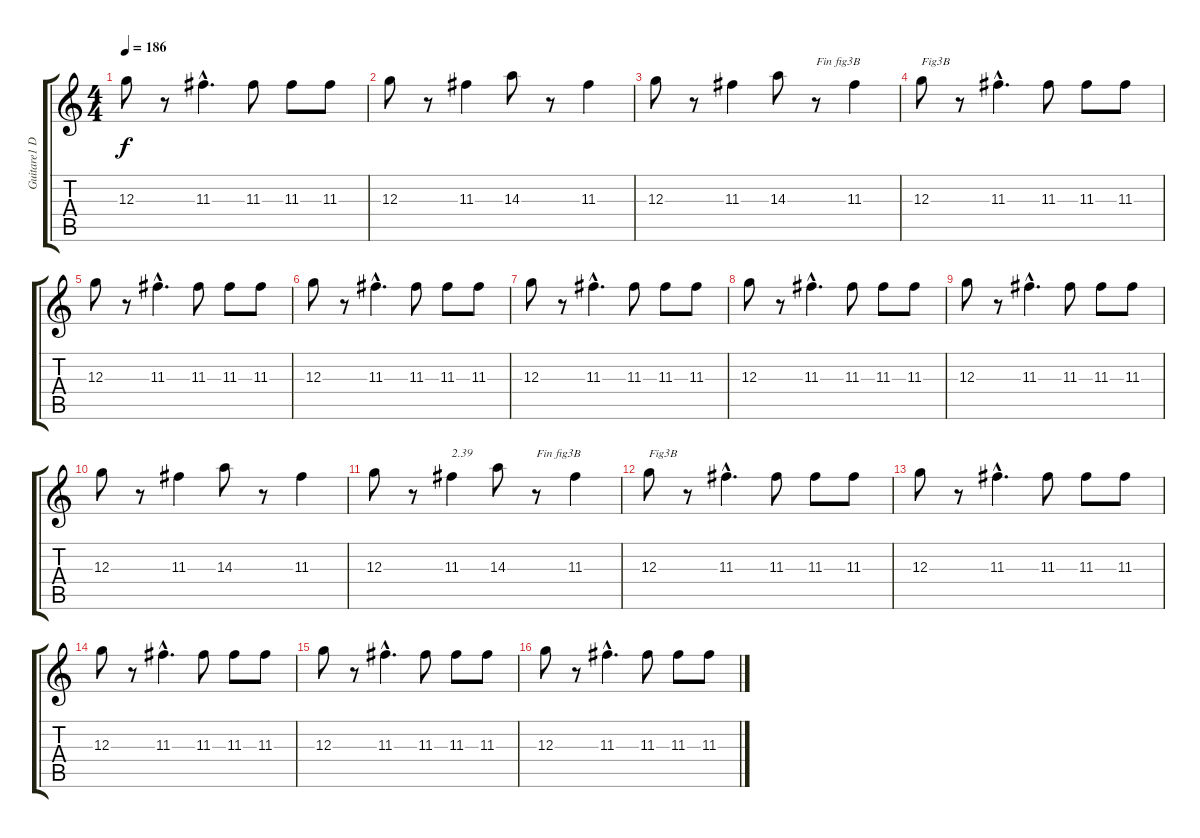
\track ("Guitare1 Dr-D" "Guitare1 D") {instrument overdrivenguitar}
\staff {score tabs}
\tuning (E4 B3 G3 D3 A2 D2) {hide}
\ts (4 4)
\tempo 186
\clef g2
\ks c
12.3.8{dy f} r.8 11.3{hac}.4{d} 11.3.8 11.3.8 11.3.8 |
12.3.8 r.8 11.3.4 14.3.8 r.8 11.3.4 |
12.3.8 r.8 11.3.4 14.3.8 r.8{txt "Fin fig3B"} 11.3.4 |
12.3.8{txt "Fig3B"} r.8 11.3{hac}.4{d} 11.3.8 11.3.8 11.3.8 |
12.3.8 r.8 11.3{hac}.4{d} 11.3.8 11.3.8 11.3.8 |
12.3.8 r.8 11.3{hac}.4{d} 11.3.8 11.3.8 11.3.8 |
12.3.8 r.8 11.3{hac}.4{d} 11.3.8 11.3.8 11.3.8 |
12.3.8 r.8 11.3{hac}.4{d} 11.3.8 11.3.8 11.3.8 |
12.3.8 r.8 11.3{hac}.4{d} 11.3.8 11.3.8 11.3.8 |
12.3.8 r.8 11.3.4 14.3.8 r.8 11.3.4 |
12.3.8 r.8 11.3.4{txt "2.39"} 14.3.8 r.8{txt "Fin fig3B"} 11.3.4 |
12.3.8{txt "Fig3B"} r.8 11.3{hac}.4{d} 11.3.8 11.3.8 11.3.8 |
12.3.8 r.8 11.3{hac}.4{d} 11.3.8 11.3.8 11.3.8 |
12.3.8 r.8 11.3{hac}.4{d} 11.3.8 11.3.8 11.3.8 |
12.3.8 r.8 11.3{hac}.4{d} 11.3.8 11.3.8 11.3.8 |
12.3.8 r.8 11.3{hac}.4{d} 11.3.8 11.3.8 11.3.8
